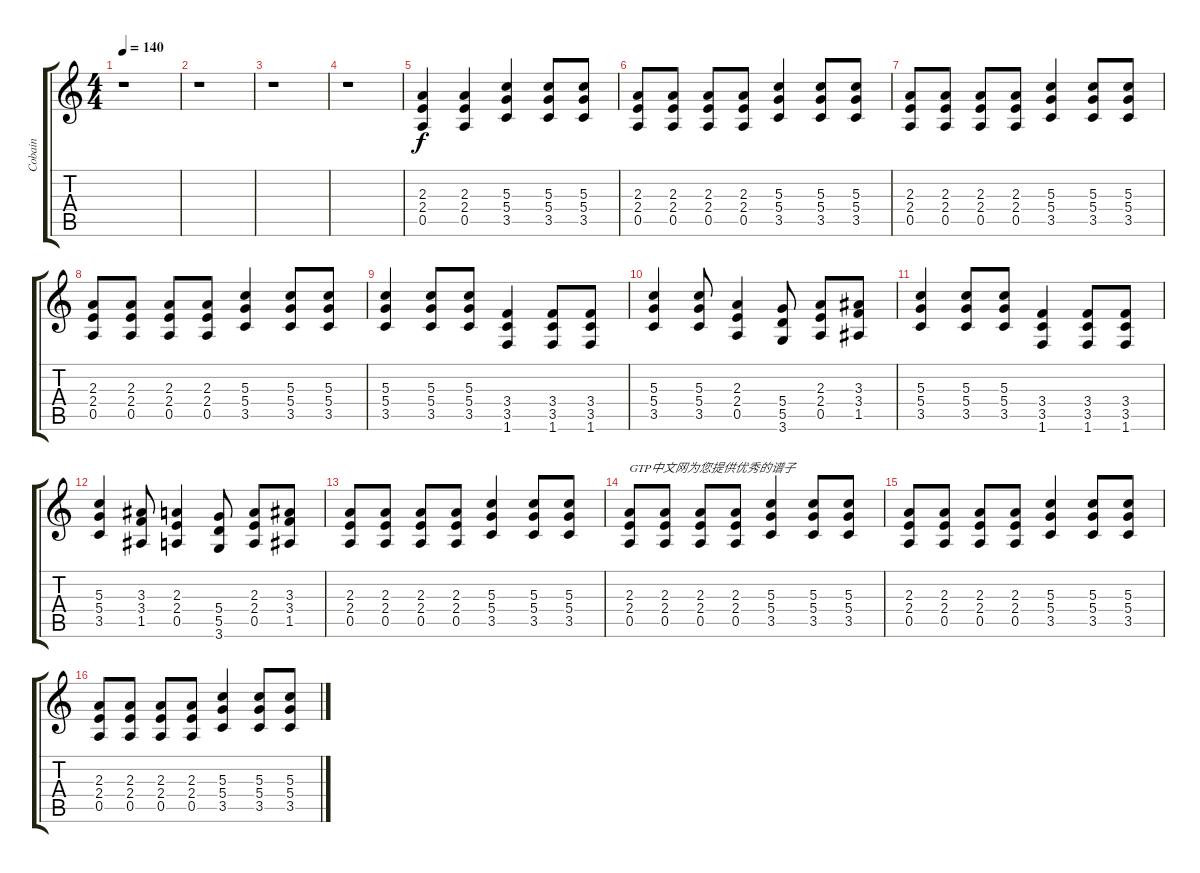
\track ("Cobain" "Cobain") {instrument distortionguitar}
\staff {score tabs}
\tuning (E4 B3 G3 D3 A2 E2) {hide}
\ts (4 4)
\tempo 140
\clef g2
\ks c
r.1{dy f instrument distortionguitar} |
r.1 |
r.1 |
r.1 |
(2.3 2.4 0.5).4 (2.3 2.4 0.5).4 (5.3 5.4 3.5).4 (5.3 5.4 3.5).8 (5.3 5.4 3.5).8 |
(2.3 2.4 0.5).8 (2.3 2.4 0.5).8 (2.3 2.4 0.5).8 (2.3 2.4 0.5).8 (5.3 5.4 3.5).4 (5.3 5.4 3.5).8 (5.3 5.4 3.5).8 |
(2.3 2.4 0.5).8 (2.3 2.4 0.5).8 (2.3 2.4 0.5).8 (2.3 2.4 0.5).8 (5.3 5.4 3.5).4 (5.3 5.4 3.5).8 (5.3 5.4 3.5).8 |
(2.3 2.4 0.5).8 (2.3 2.4 0.5).8 (2.3 2.4 0.5).8 (2.3 2.4 0.5).8 (5.3 5.4 3.5).4 (5.3 5.4 3.5).8 (5.3 5.4 3.5).8 |
(5.3 5.4 3.5).4{instrument electricguitarclean} (5.3 5.4 3.5).8 (5.3 5.4 3.5).8 (3.4 3.5 1.6).4 (3.4 3.5 1.6).8 (3.4 3.5 1.6).8 |
(5.3 5.4 3.5).4 (5.3 5.4 3.5).8 (2.3 2.4 0.5).4 (5.4 5.5 3.6).8 (2.3 2.4 0.5).8 (3.3 3.4 1.5).8 |
(5.3 5.4 3.5).4 (5.3 5.4 3.5).8 (5.3 5.4 3.5).8 (3.4 3.5 1.6).4 (3.4 3.5 1.6).8 (3.4 3.5 1.6).8 |
(5.3 5.4 3.5).4 (3.3 3.4 1.5).8 (2.3 2.4 0.5).4 (5.4 5.5 3.6).8 (2.3 2.4 0.5).8 (3.3 3.4 1.5).8 |
(2.3 2.4 0.5).8{instrument distortionguitar} (2.3 2.4 0.5).8 (2.3 2.4 0.5).8 (2.3 2.4 0.5).8 (5.3 5.4 3.5).4 (5.3 5.4 3.5).8 (5.3 5.4 3.5).8 |
(2.3 2.4 0.5).8{txt "GTP中文网为您提供优秀的谱子"} (2.3 2.4 0.5).8 (2.3 2.4 0.5).8 (2.3 2.4 0.5).8 (5.3 5.4 3.5).4 (5.3 5.4 3.5).8 (5.3 5.4 3.5).8 |
(2.3 2.4 0.5).8 (2.3 2.4 0.5).8 (2.3 2.4 0.5).8 (2.3 2.4 0.5).8 (5.3 5.4 3.5).4 (5.3 5.4 3.5).8 (5.3 5.4 3.5).8 |
(2.3 2.4 0.5).8 (2.3 2.4 0.5).8 (2.3 2.4 0.5).8 (2.3 2.4 0.5).8 (5.3 5.4 3.5).4 (5.3 5.4 3.5).8 (5.3 5.4 3.5).8
